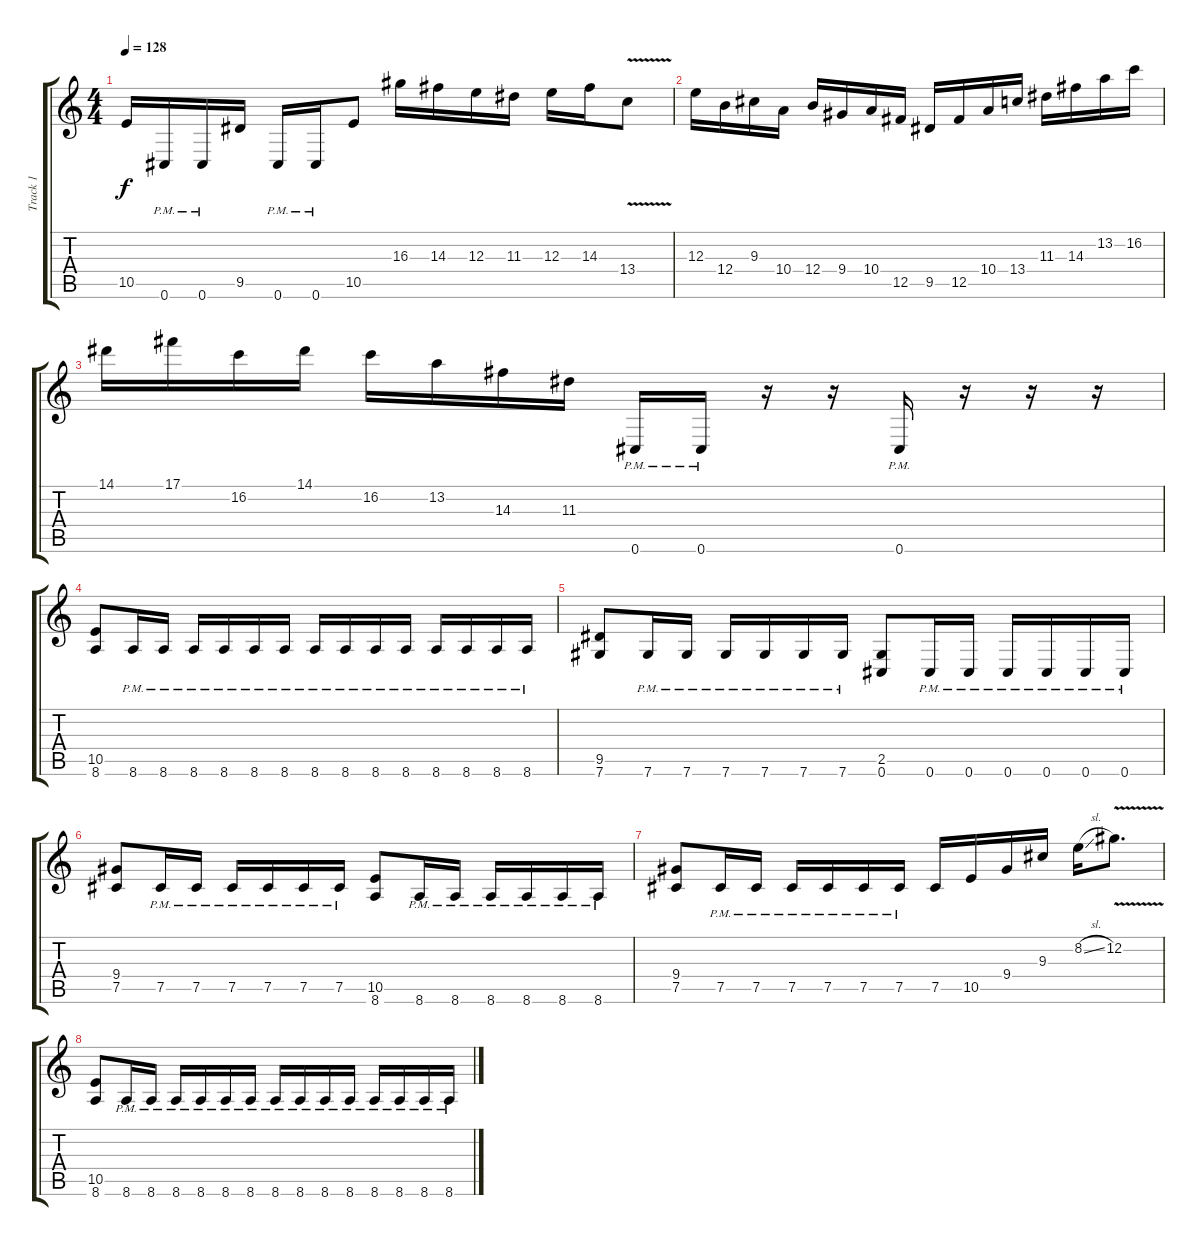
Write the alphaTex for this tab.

\track ("Track 1" "Track 1") {instrument distortionguitar}
\staff {score tabs}
\tuning (Db4 Ab3 E3 B2 Gb2 Db2) {hide}
\ts (4 4)
\tempo 128
\clef g2
\ks c
10.5.16{dy f} 0.6{pm}.16 0.6{pm}.16 9.5.16 0.6{pm}.16 0.6{pm}.16 10.5.8 16.3.16 14.3.16 12.3.16 11.3.16 12.3.16 14.3.16 13.4{v}.8 |
12.3.16 12.4.16 9.3.16 10.4.16 12.4.16 9.4.16 10.4.16 12.5.16 9.5.16 12.5.16 10.4.16 13.4.16 11.3.16 14.3.16 13.2.16 16.2.16 |
14.1.16 17.1.16 16.2.16 14.1.16 16.2.16 13.2.16 14.3.16 11.3.16 0.6{pm}.16 0.6{pm}.16 r.16 r.16 0.6{pm}.16 r.16 r.16 r.16 |
(10.5 8.6).8 8.6{pm}.16 8.6{pm}.16 8.6{pm}.16 8.6{pm}.16 8.6{pm}.16 8.6{pm}.16 8.6{pm}.16 8.6{pm}.16 8.6{pm}.16 8.6{pm}.16 8.6{pm}.16 8.6{pm}.16 8.6{pm}.16 8.6{pm}.16 |
(9.5 7.6).8 7.6{pm}.16 7.6{pm}.16 7.6{pm}.16 7.6{pm}.16 7.6{pm}.16 7.6{pm}.16 (2.5 0.6).8 0.6{pm}.16 0.6{pm}.16 0.6{pm}.16 0.6{pm}.16 0.6{pm}.16 0.6{pm}.16 |
(9.4 7.5).8 7.5{pm}.16 7.5{pm}.16 7.5{pm}.16 7.5{pm}.16 7.5{pm}.16 7.5{pm}.16 (10.5 8.6).8 8.6{pm}.16 8.6{pm}.16 8.6{pm}.16 8.6{pm}.16 8.6{pm}.16 8.6{pm}.16 |
(9.4 7.5).8 7.5{pm}.16 7.5{pm}.16 7.5{pm}.16 7.5{pm}.16 7.5{pm}.16 7.5{pm}.16 7.5.16 10.5.16 9.4.16 9.3.16 8.2{sl}.16 12.2{v}.8{d} |
(10.5 8.6).8 8.6{pm}.16 8.6{pm}.16 8.6{pm}.16 8.6{pm}.16 8.6{pm}.16 8.6{pm}.16 8.6{pm}.16 8.6{pm}.16 8.6{pm}.16 8.6{pm}.16 8.6{pm}.16 8.6{pm}.16 8.6{pm}.16 8.6{pm}.16
